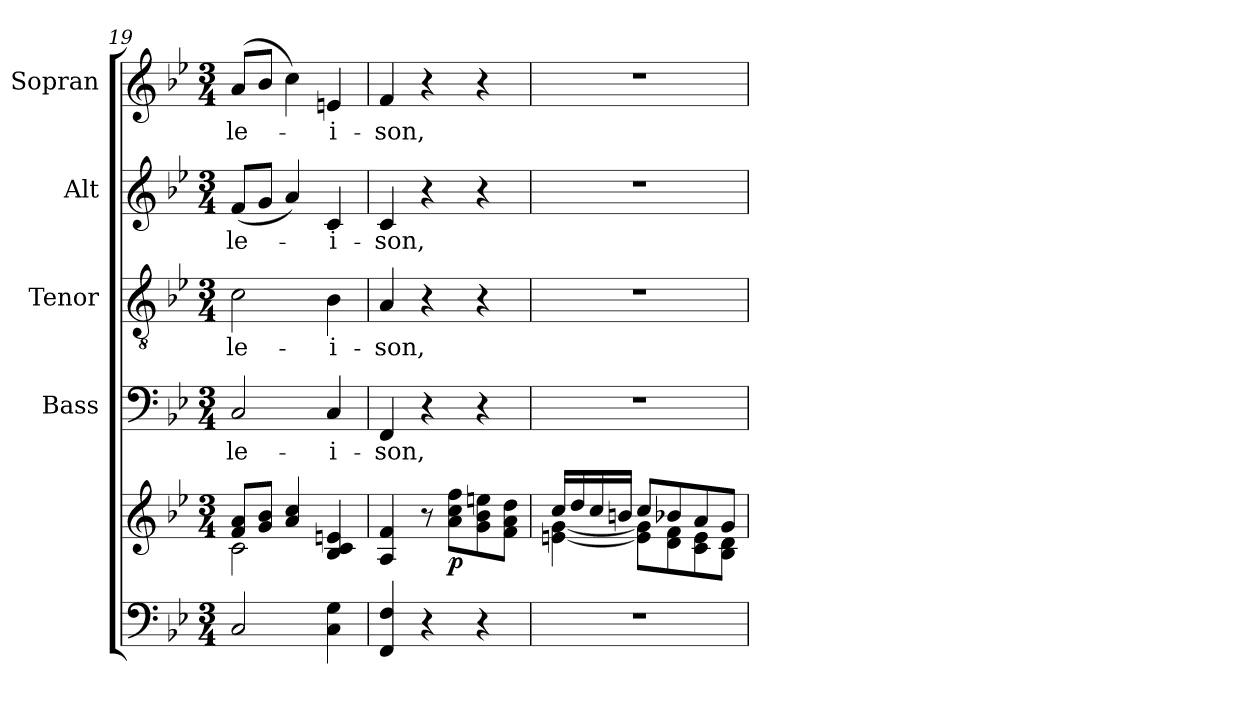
**kern	**kern	**dynam	**kern	**text	**kern	**text	**kern	**text	**kern	**text
*part5	*part5	*part5	*part4	*part4	*part3	*part3	*part2	*part2	*part1	*part1
*staff6	*staff5	*staff5/6	*staff4	*staff4	*staff3	*staff3	*staff2	*staff2	*staff1	*staff1
*	*	*	*I"Bass	*	*I"Tenor	*	*I"Alt	*	*I"Sopran	*
*	*	*	*I'B.	*	*I'T.	*	*I'A.	*	*I'S.	*
*clefF4	*clefG2	*	*clefF4	*	*clefGv2	*	*clefG2	*	*clefG2	*
*k[b-e-]	*k[b-e-]	*	*k[b-e-]	*	*k[b-e-]	*	*k[b-e-]	*	*k[b-e-]	*
*B-:	*B-:	*	*B-:	*	*B-:	*	*B-:	*	*B-:	*
*M3/4	*M3/4	*	*M3/4	*	*M3/4	*	*M3/4	*	*M3/4	*
=19	=19	=19	=19	=19	=19	=19	=19	=19	=19	=19
*	*^	*	*	*	*	*	*	*	*	*
!	!	!	!	!	!LO:LY:b	!	!LO:LY:b	!	!LO:LY:b	!	!LO:LY:b
2C/	8f/ 8a/L	2c\	.	2C/	-le-	2c\	-le-	(<8f/L	-le-	(>8a/L	-le-
.	8g/ 8b-/J	.	.	.	.	.	.	8g/J	.	8b-/J	.
.	4a/ 4cc/	.	.	.	.	.	.	4a/)	.	4cc\)	.
!	!	!	!	!	!LO:LY:b	!	!LO:LY:b	!	!LO:LY:b	!	!LO:LY:b
4C\ 4G\	4B-/ 4c/ 4en/	4ryy	.	4C/	-i-	4B-\	-i-	4c/	-i-	4en/	-i-
=20	=20	=20	=20	=20	=20	=20	=20	=20	=20	=20	=20
!	!	!	!	!	!LO:LY:b	!	!LO:LY:b	!	!LO:LY:b	!	!LO:LY:b
*	*v	*v	*	*	*	*	*	*	*	*	*
4FF/ 4F/	4A/ 4f/	.	4FF/	-son,	4A/	-son,	4c/	-son,	4f/	-son,
4r	8r	.	4r	.	4r	.	4r	.	4r	.
!	!	!LO:DY:b	!	!	!	!	!	!	!	!
.	8a\ 8cc\ 8ff\L	p	.	.	.	.	.	.	.	.
4r	8g\ 8b-\ 8een\	.	4r	.	4r	.	4r	.	4r	.
.	8f\ 8a\ 8dd\J	.	.	.	.	.	.	.	.	.
=21	=21	=21	=21	=21	=21	=21	=21	=21	=21	=21
*	*^	*	*	*	*	*	*	*	*	*
2.r	16cc/LL	[<4en\ [<4g\	.	2.r	.	2.r	.	2.r	.	2.r	.
.	16dd/	.	.	.	.	.	.	.	.	.	.
.	16cc/	.	.	.	.	.	.	.	.	.	.
.	16bn/JJ	.	.	.	.	.	.	.	.	.	.
.	8cc/L	8e\] 8g\]L	.	.	.	.	.	.	.	.	.
.	8b-X/	8d\ 8f\	.	.	.	.	.	.	.	.	.
.	8a/	8c\ 8e\	.	.	.	.	.	.	.	.	.
.	8g/J	8B-\ 8d\J	.	.	.	.	.	.	.	.	.
*	*v	*v	*	*	*	*	*	*	*	*	*
=	=	=	=	=	=	=	=	=	=	=
*-	*-	*-	*-	*-	*-	*-	*-	*-	*-	*-
